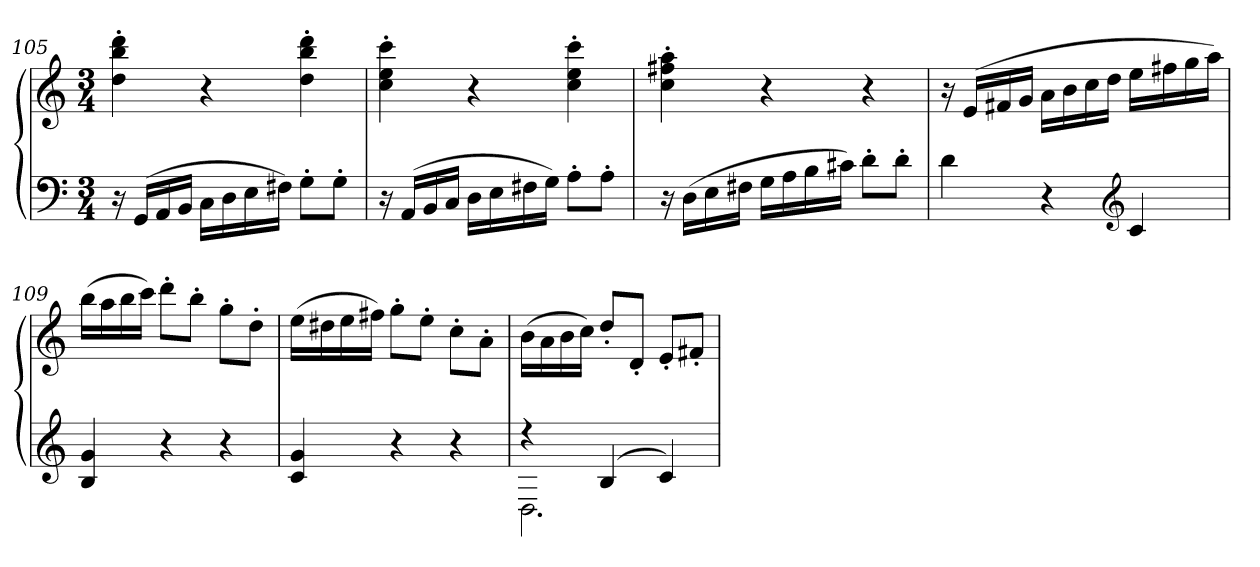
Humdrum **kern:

**kern	**kern
*part1	*part1
*staff2	*staff1
*clefF4	*clefG2
*k[]	*k[]
*C:	*C:
*M3/4	*M3/4
=105	=105
16r	4dd' 4bb' 4ddd'
(16GGLL	.
16AA	.
16BBJJ	.
16CLL	4r
16D	.
16E	.
16F#XJJ)	.
8G'L	4dd' 4bb' 4ddd'
8G'J	.
=106	=106
16r	4cc' 4ee' 4ccc'
(16AALL	.
16BB	.
16CJJ	.
16DLL	4r
16E	.
16F#X	.
16GJJ)	.
8A'L	4cc' 4ee' 4ccc'
8A'J	.
=107	=107
16r	4cc' 4ff#X' 4aa'
(16DLL	.
16E	.
16F#XJJ	.
16GLL	4r
16A	.
16B	.
16c#XJJ)	.
8d'L	4r
8d'J	.
=108	=108
4d	16r
.	(16eLL
.	16f#X
.	16gJJ
4r	16aLL
.	16b
.	16cc
.	16ddJJ
*clefG2	*
4c	16eeLL
.	16ff#X
.	16gg
.	16aaJJ)
=109	=109
4B 4g	(16bbLL
.	16aa
.	16bb
.	16cccJJ)
4r	8ddd'L
.	8bb'J
4r	8gg'L
.	8dd'J
=110	=110
4c 4g	(16eeLL
.	16dd#X
.	16ee
.	16ff#XJJ)
4r	8gg'L
.	8ee'J
4r	8cc'L
.	8a'J
=111	=111
*^	*
4r	2.D	(16bLL
.	.	16a
.	.	16b
.	.	16ccJJ)
(4B	.	8dd'L
.	.	8d'J
4c)	.	8e'L
.	.	8f#X'J
*v	*v	*
=	=
*-	*-
